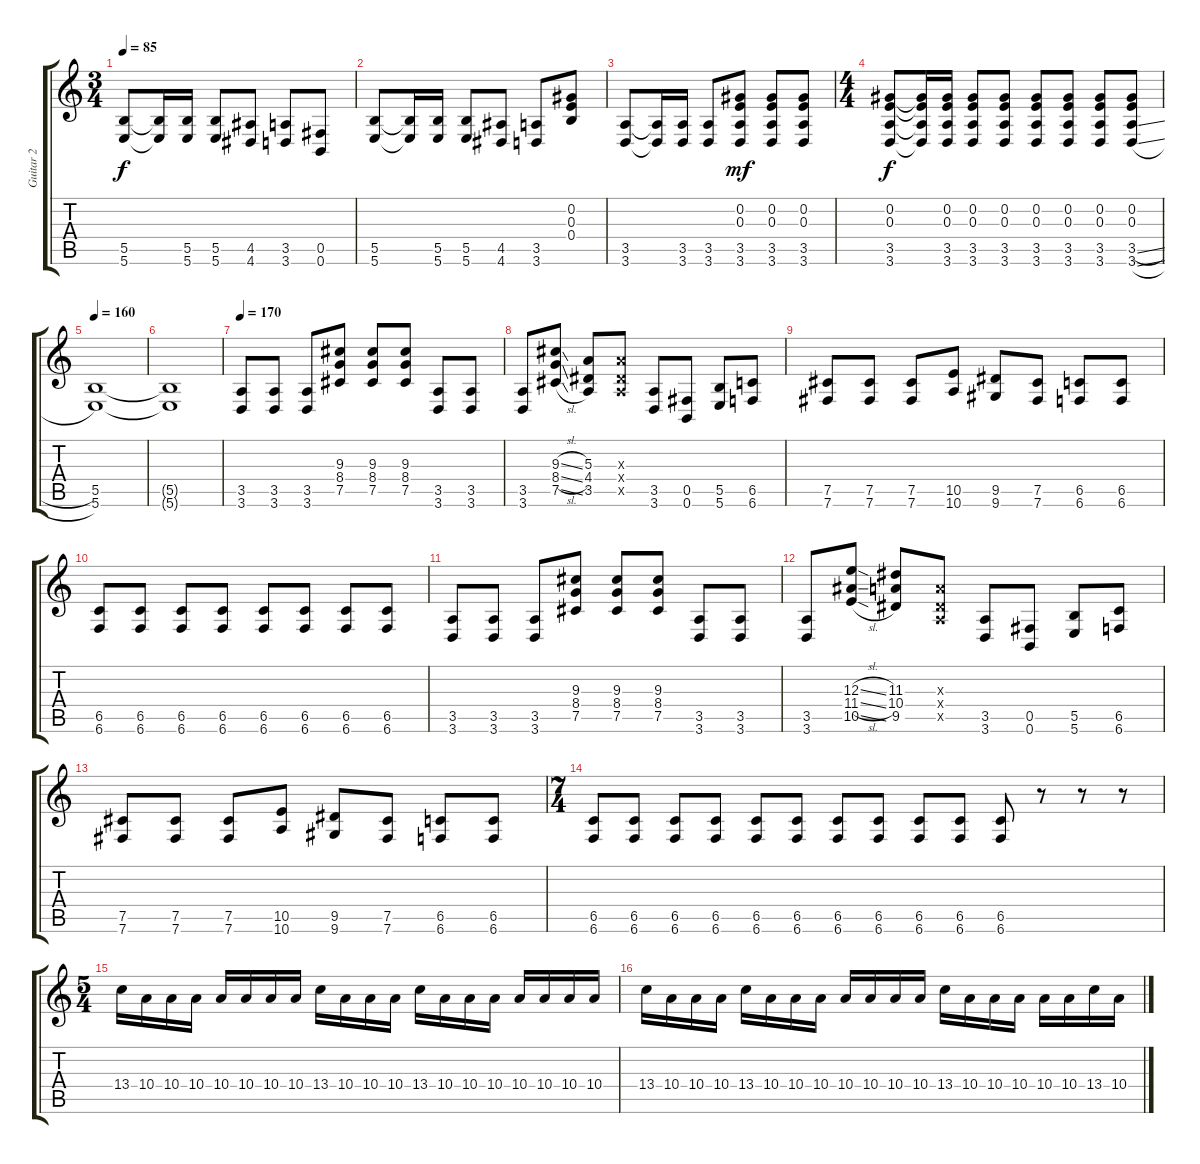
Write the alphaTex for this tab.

\track ("Guitar 2" "Guitar 2") {instrument distortionguitar}
\staff {score tabs}
\tuning (Db4 Ab3 E3 B2 Gb2 B1) {hide}
\ts (3 4)
\tempo 85
\clef g2
\ks c
(5.5 5.6).8{dy f} (5.5{t} 5.6{t}).16 (5.5 5.6).16 (5.5 5.6).8 (4.5 4.6).8 (3.5 3.6).8 (0.5 0.6).8 |
(5.5 5.6).8 (5.5{t} 5.6{t}).16 (5.5 5.6).16 (5.5 5.6).8 (4.5 4.6).8 (3.5 3.6).8 (0.2 0.3 0.4).8 |
(3.5 3.6).8 (3.5{t} 3.6{t}).16 (3.5 3.6).16 (3.5 3.6).8 (0.2 0.3 3.5 3.6).8{dy mf} (0.2 0.3 3.5 3.6).8 (0.2 0.3 3.5 3.6).8 |
\ts (4 4)
(0.2 0.3 3.5 3.6).8{dy f} (0.2{t} 0.3{t} 3.5{t} 3.6{t}).16 (0.2 0.3 3.5 3.6).16 (0.2 0.3 3.5 3.6).8 (0.2 0.3 3.5 3.6).8 (0.2 0.3 3.5 3.6).8 (0.2 0.3 3.5 3.6).8 (0.2 0.3 3.5 3.6).8 (0.2 0.3 3.5{sl} 3.6{sl}).8 |
\tempo 160
(5.5 5.6).1 |
(5.5{t} 5.6{t}).1 |
\tempo 170
(3.5 3.6).8 (3.5 3.6).8 (3.5 3.6).8 (9.3 8.4 7.5).8 (9.3 8.4 7.5).8 (9.3 8.4 7.5).8 (3.5 3.6).8 (3.5 3.6).8 |
(3.5 3.6).8 (9.3{sl} 8.4{sl} 7.5{sl}).8 (5.3 4.4 3.5).8 (5.3{x} 4.4{x} 3.5{x}).8 (3.5 3.6).8 (0.5 0.6).8 (5.5 5.6).8 (6.5 6.6).8 |
(7.5 7.6).8 (7.5 7.6).8 (7.5 7.6).8 (10.5 10.6).8 (9.5 9.6).8 (7.5 7.6).8 (6.5 6.6).8 (6.5 6.6).8 |
(6.5 6.6).8 (6.5 6.6).8 (6.5 6.6).8 (6.5 6.6).8 (6.5 6.6).8 (6.5 6.6).8 (6.5 6.6).8 (6.5 6.6).8 |
(3.5 3.6).8 (3.5 3.6).8 (3.5 3.6).8 (9.3 8.4 7.5).8 (9.3 8.4 7.5).8 (9.3 8.4 7.5).8 (3.5 3.6).8 (3.5 3.6).8 |
(3.5 3.6).8 (12.3{sl} 11.4{sl} 10.5{sl}).8 (11.3 10.4 9.5).8 (5.3{x} 4.4{x} 3.5{x}).8 (3.5 3.6).8 (0.5 0.6).8 (5.5 5.6).8 (6.5 6.6).8 |
(7.5 7.6).8 (7.5 7.6).8 (7.5 7.6).8 (10.5 10.6).8 (9.5 9.6).8 (7.5 7.6).8 (6.5 6.6).8 (6.5 6.6).8 |
\ts (7 4)
(6.5 6.6).8 (6.5 6.6).8 (6.5 6.6).8 (6.5 6.6).8 (6.5 6.6).8 (6.5 6.6).8 (6.5 6.6).8 (6.5 6.6).8 (6.5 6.6).8 (6.5 6.6).8 (6.5 6.6).8 r.8 r.8 r.8 |
\ts (5 4)
13.4.16 10.4.16 10.4.16 10.4.16 10.4.16 10.4.16 10.4.16 10.4.16 13.4.16 10.4.16 10.4.16 10.4.16 13.4.16 10.4.16 10.4.16 10.4.16 10.4.16 10.4.16 10.4.16 10.4.16 |
13.4.16 10.4.16 10.4.16 10.4.16 13.4.16 10.4.16 10.4.16 10.4.16 10.4.16 10.4.16 10.4.16 10.4.16 13.4.16 10.4.16 10.4.16 10.4.16 10.4.16 10.4.16 13.4.16 10.4.16
